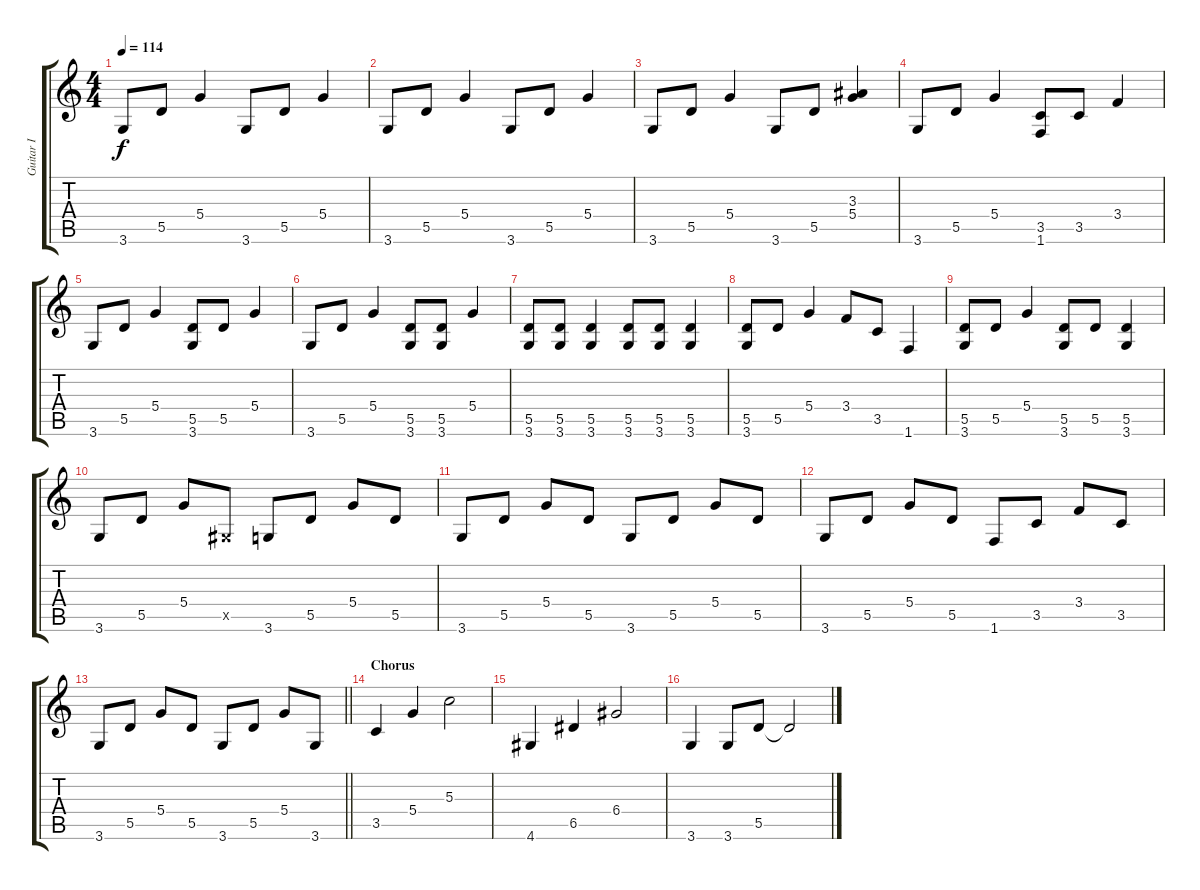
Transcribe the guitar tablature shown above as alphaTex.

\track ("Guitar I" "Guitar I") {instrument overdrivenguitar}
\staff {score tabs}
\tuning (E4 B3 G3 D3 A2 E2) {hide}
\ts (4 4)
\tempo 114
\clef g2
\ks c
3.6.8{dy f} 5.5.8 5.4.4 3.6.8 5.5.8 5.4.4 |
3.6.8 5.5.8 5.4.4 3.6.8 5.5.8 5.4.4 |
3.6.8 5.5.8 5.4.4 3.6.8 5.5.8 (3.3 5.4).4 |
3.6.8 5.5.8 5.4.4 (3.5 1.6).8 3.5.8 3.4.4 |
3.6.8 5.5.8 5.4.4 (5.5 3.6).8 5.5.8 5.4.4 |
3.6.8 5.5.8 5.4.4 (5.5 3.6).8 (5.5 3.6).8 5.4.4 |
(5.5 3.6).8 (5.5 3.6).8 (5.5 3.6).4 (5.5 3.6).8 (5.5 3.6).8 (5.5 3.6).4 |
(5.5 3.6).8 5.5.8 5.4.4 3.4.8 3.5.8 1.6.4 |
(5.5 3.6).8 5.5.8 5.4.4 (5.5 3.6).8 5.5.8 (5.5 3.6).4 |
3.6.8 5.5.8 5.4.8 -1.5{x}.8 3.6.8 5.5.8 5.4.8 5.5.8 |
3.6.8 5.5.8 5.4.8 5.5.8 3.6.8 5.5.8 5.4.8 5.5.8 |
3.6.8 5.5.8 5.4.8 5.5.8 1.6.8 3.5.8 3.4.8 3.5.8 |
\barLineRight lightlight
3.6.8 5.5.8 5.4.8 5.5.8 3.6.8 5.5.8 5.4.8 3.6.8 |
\section ("" "Chorus")
3.5.4 5.4.4 5.3.2 |
4.6.4 6.5.4 6.4.2 |
3.6.4 3.6.8 5.5.8 5.5{t}.2
